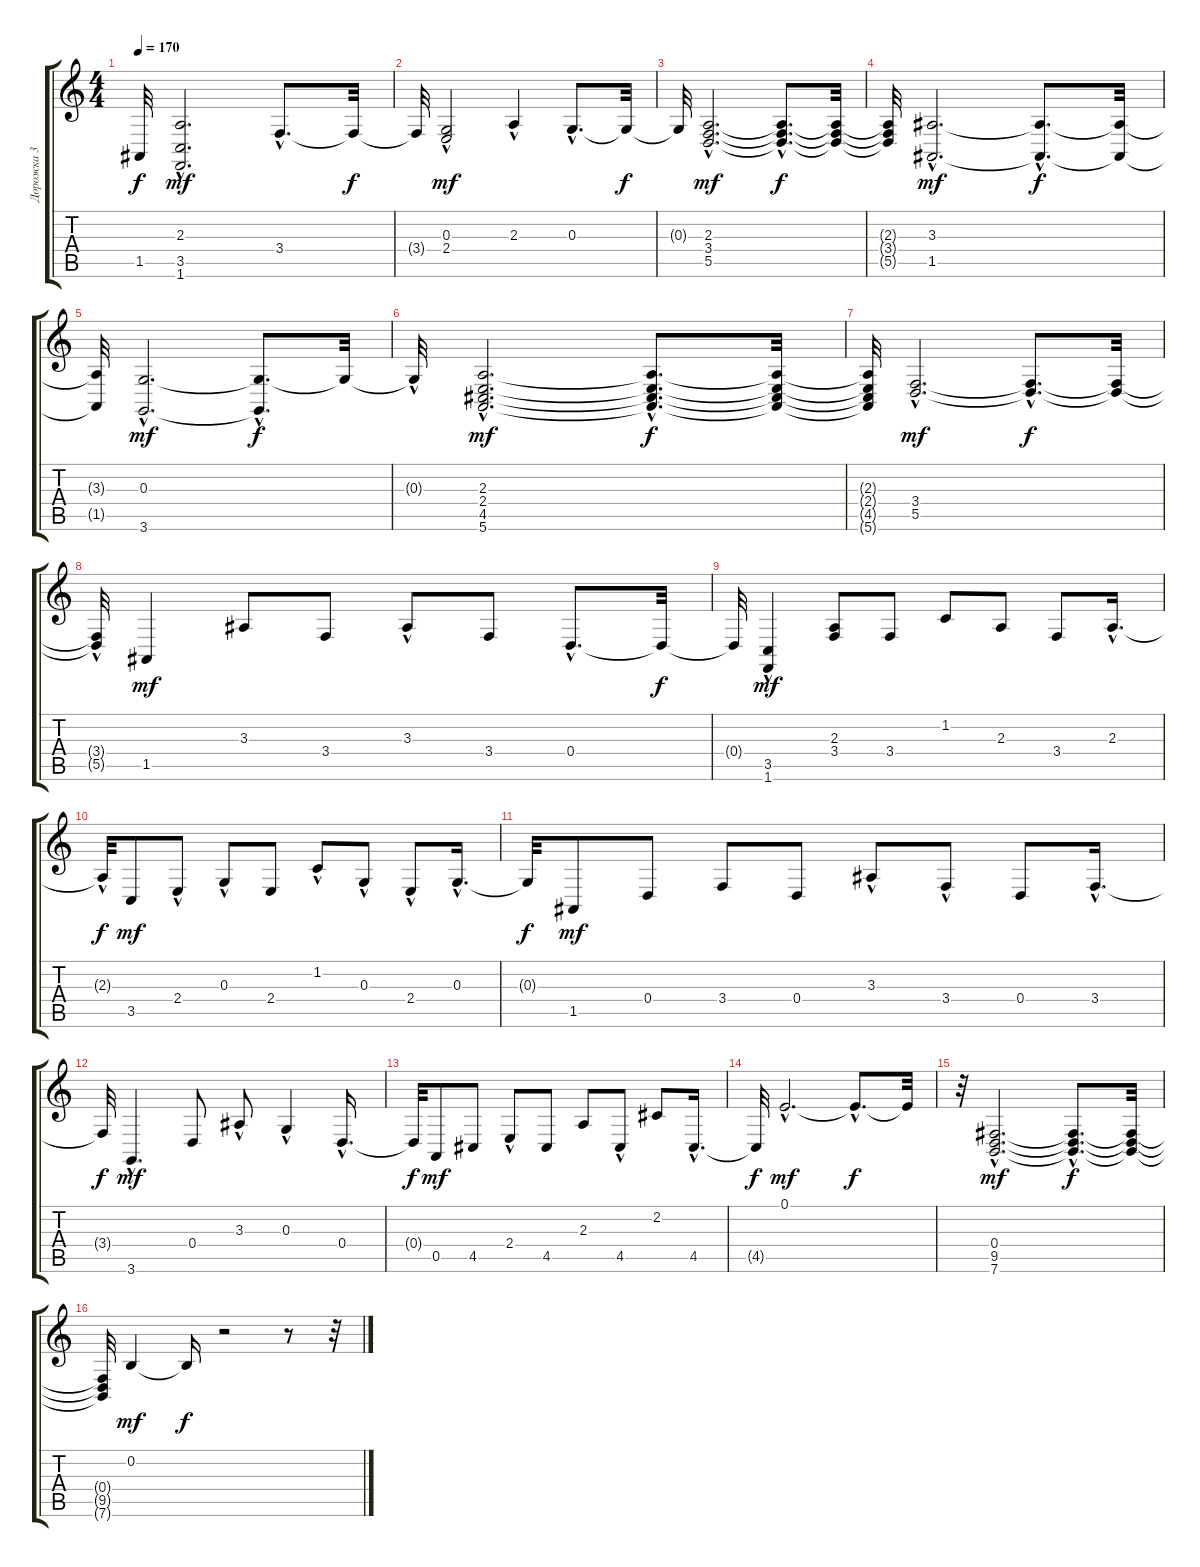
\track ("Дорожка 3" "Дорожка 3") {instrument stringensemble1}
\staff {score tabs}
\tuning (E4 B3 G3 D3 A2 E2) {hide}
\ts (4 4)
\tempo 170
\clef g2
\ks c
1.5{t}.32{dy f} (2.3{hac} 3.5 1.6{hac}).2{d dy mf} 3.4{hac}.8{d} 3.4{t}.32{dy f} |
3.4{t}.32 (0.3 2.4{hac}).2{dy mf} 2.3{hac}.4 0.3{hac}.8{d} 0.3{t}.32{dy f} |
0.3{t}.32 (2.3{hac} 3.4{hac} 5.5{hac}).2{d dy mf} (2.3{hac t} 3.4{hac t} 5.5{hac t}).8{d dy f} (2.3{t} 3.4{t} 5.5{t}).32 |
(2.3{t} 3.4{t} 5.5{t}).32 (3.3{hac} 1.5{hac}).2{d dy mf} (3.3{hac t} 1.5{hac t}).8{d dy f} (3.3{t} 1.5{t}).32 |
(3.3{t} 1.5{t}).32 (0.3{hac} 3.6{hac}).2{d dy mf} (0.3{hac t} 3.6{hac t}).8{d dy f} 0.3{t}.32 |
0.3{hac t}.32 (2.3{hac} 2.4{hac} 4.5{hac} 5.6{hac}).2{d dy mf} (2.3{hac t} 2.4{hac t} 4.5{hac t} 5.6{hac t}).8{d dy f} (2.3{t} 2.4{t} 4.5{t} 5.6{t}).32 |
(2.3{t} 2.4{t} 4.5{t} 5.6{t}).32 (3.4{hac} 5.5{hac}).2{d dy mf} (3.4{hac t} 5.5{hac t}).8{d dy f} (3.4{t} 5.5{t}).32 |
(3.4{hac t} 5.5{hac t}).32 1.5.4{dy mf} 3.3.8 3.4.8 3.3{hac}.8 3.4.8 0.4{hac}.8{d} 0.4{t}.32{dy f} |
0.4{t}.32 (3.5{hac} 1.6{hac}).4{dy mf} (2.3 3.4).8 3.4.8 1.2.8 2.3.8 3.4.8 2.3{hac}.16{d} |
2.3{hac t}.32{dy f} 3.5.8{dy mf} 2.4{hac}.8 0.3{hac}.8 2.4.8 1.2{hac}.8 0.3{hac}.8 2.4{hac}.8 0.3{hac}.16{d} |
0.3{t}.32{dy f} 1.5.8{dy mf} 0.4.8 3.4.8 0.4.8 3.3{hac}.8 3.4{hac}.8 0.4.8 3.4{hac}.16{d} |
3.4{t}.32{dy f} 3.6{hac}.4{d dy mf} 0.4.8 3.3{hac}.8 0.3{hac}.4 0.4{hac}.16{d} |
0.4{t}.32{dy f} 0.5.8{dy mf} 4.5.8 2.4{hac}.8 4.5.8 2.3.8 4.5{hac}.8 2.2.8 4.5{hac}.16{d} |
4.5{t}.32{dy f} 0.1{hac}.2{d dy mf} 0.1{hac t}.8{d dy f} 0.1{t}.32 |
r.32 (0.4{hac} 9.5{hac} 7.6{hac}).2{d dy mf} (0.4{hac t} 9.5{hac t} 7.6{hac t}).8{d dy f} (0.4{t} 9.5{t} 7.6{t}).32 |
(0.4{t} 9.5{t} 7.6{t}).32 0.2.4{dy mf} 0.2{t}.16{dy f} r.2 r.8 r.32
